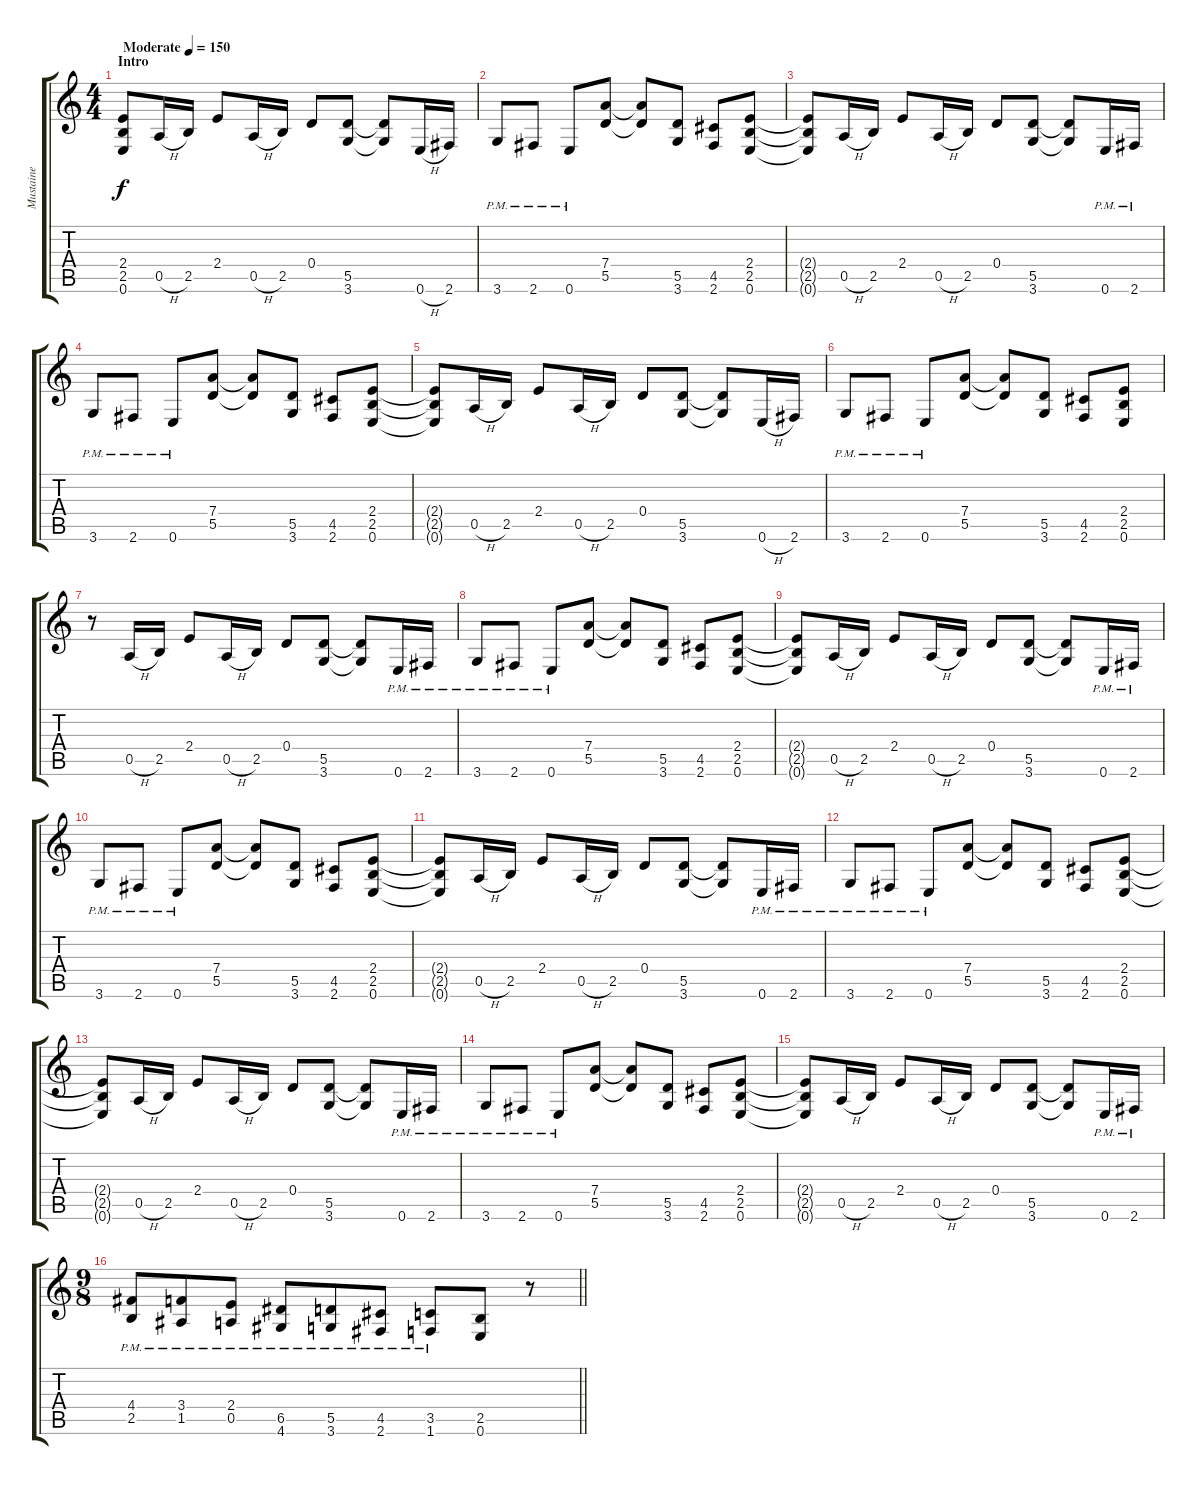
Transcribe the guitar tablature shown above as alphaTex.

\track ("Mustaine" "Mustaine") {instrument distortionguitar}
\staff {score tabs}
\tuning (E4 B3 G3 D3 A2 E2) {hide}
\ts (4 4)
\section ("" "Intro ")
\tempo (150 "Moderate")
\clef g2
\ks c
(2.4 2.5 0.6).8{dy f instrument distortionguitar} 0.5{h}.16 2.5.16 2.4.8 0.5{h}.16 2.5.16 0.4.8 (5.5 3.6).8 (5.5{t} 3.6{t}).8 0.6{h}.16 2.6.16 |
3.6{pm}.8 2.6{pm}.8 0.6{pm}.8 (7.4 5.5).8 (7.4{t} 5.5{t}).8 (5.5 3.6).8 (4.5 2.6).8 (2.4 2.5 0.6).8 |
(2.4{t} 2.5{t} 0.6{t}).8 0.5{h}.16 2.5.16 2.4.8 0.5{h}.16 2.5.16 0.4.8 (5.5 3.6).8 (5.5{t} 3.6{t}).8 0.6{pm}.16 2.6{pm}.16 |
3.6{pm}.8 2.6{pm}.8 0.6{pm}.8 (7.4 5.5).8 (7.4{t} 5.5{t}).8 (5.5 3.6).8 (4.5 2.6).8 (2.4 2.5 0.6).8 |
(2.4{t} 2.5{t} 0.6{t}).8 0.5{h}.16 2.5.16 2.4.8 0.5{h}.16 2.5.16 0.4.8 (5.5 3.6).8 (5.5{t} 3.6{t}).8 0.6{h}.16 2.6.16 |
3.6{pm}.8 2.6{pm}.8 0.6{pm}.8 (7.4 5.5).8 (7.4{t} 5.5{t}).8 (5.5 3.6).8 (4.5 2.6).8 (2.4 2.5 0.6).8 |
r.8 0.5{h}.16 2.5.16 2.4.8 0.5{h}.16 2.5.16 0.4.8 (5.5 3.6).8 (5.5{t} 3.6{t}).8 0.6{pm}.16 2.6{pm}.16 |
3.6{pm}.8 2.6{pm}.8 0.6{pm}.8 (7.4 5.5).8 (7.4{t} 5.5{t}).8 (5.5 3.6).8 (4.5 2.6).8 (2.4 2.5 0.6).8 |
(2.4{t} 2.5{t} 0.6{t}).8 0.5{h}.16 2.5.16 2.4.8 0.5{h}.16 2.5.16 0.4.8 (5.5 3.6).8 (5.5{t} 3.6{t}).8 0.6{pm}.16 2.6{pm}.16 |
3.6{pm}.8 2.6{pm}.8 0.6{pm}.8 (7.4 5.5).8 (7.4{t} 5.5{t}).8 (5.5 3.6).8 (4.5 2.6).8 (2.4 2.5 0.6).8 |
(2.4{t} 2.5{t} 0.6{t}).8 0.5{h}.16 2.5.16 2.4.8 0.5{h}.16 2.5.16 0.4.8 (5.5 3.6).8 (5.5{t} 3.6{t}).8 0.6{pm}.16 2.6{pm}.16 |
3.6{pm}.8 2.6{pm}.8 0.6{pm}.8 (7.4 5.5).8 (7.4{t} 5.5{t}).8 (5.5 3.6).8 (4.5 2.6).8 (2.4 2.5 0.6).8 |
(2.4{t} 2.5{t} 0.6{t}).8 0.5{h}.16 2.5.16 2.4.8 0.5{h}.16 2.5.16 0.4.8 (5.5 3.6).8 (5.5{t} 3.6{t}).8 0.6{pm}.16 2.6{pm}.16 |
3.6{pm}.8 2.6{pm}.8 0.6{pm}.8 (7.4 5.5).8 (7.4{t} 5.5{t}).8 (5.5 3.6).8 (4.5 2.6).8 (2.4 2.5 0.6).8 |
(2.4{t} 2.5{t} 0.6{t}).8 0.5{h}.16 2.5.16 2.4.8 0.5{h}.16 2.5.16 0.4.8 (5.5 3.6).8 (5.5{t} 3.6{t}).8 0.6{pm}.16 2.6{pm}.16 |
\ts (9 8)
\barLineRight lightlight
(4.4{pm} 2.5{pm}).8 (3.4{pm} 1.5{pm}).8 (2.4{pm} 0.5{pm}).8 (6.5{pm} 4.6{pm}).8 (5.5{pm} 3.6{pm}).8 (4.5{pm} 2.6{pm}).8 (3.5{pm} 1.6{pm}).8 (2.5 0.6).8 r.8
